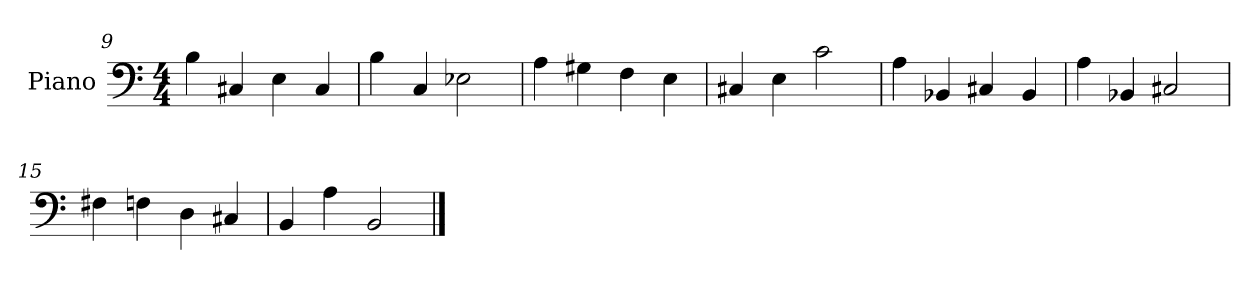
**kern
*part1
*staff1
*I"Piano
*I'Pno.
!!LO:LB:g=z
*clefF4
*k[]
*M4/4
=9
4B\
4C#X/
4E\
4C#/
=10
4B\
4C/
2E-X\
=11
4A\
4G#X\
4F\
4E\
=12
4C#X/
4E\
2c\
=13
4A\
4BB-X/
4C#X/
4BB-/
=14
4A\
4BB-X/
2C#X/
=15
4F#X\
4Fn\
4D\
4C#X/
=16
4BB/
4A\
2BB/
==
*-
